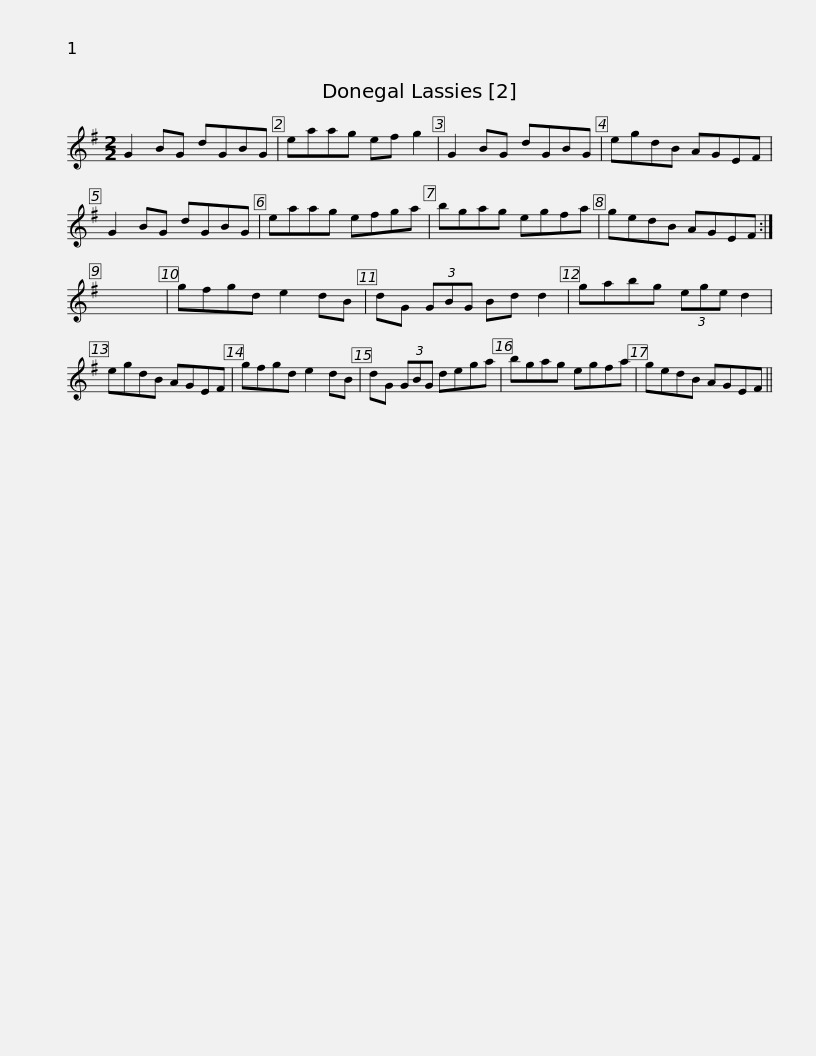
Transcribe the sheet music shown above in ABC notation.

X:1
L:1/8
M:2/2
I:linebreak $
K:G
V:1 treble
V:1
 G2 BG dGBG | eaag ef g2 | G2 BG dGBG | egdB AGEF | G2 BG dGBG | %5
 eaag efga |$ bgag egfa | gedB AGEF :| x8 | gfgd e2 dB | %10
 dG (3GBG Bd d2 | gabg (3ege d2 |$ egdB AGEF | gfgd e2 dB | dG (3GBG dega | %15
 bgag egfa | gedB AGEF || %17
